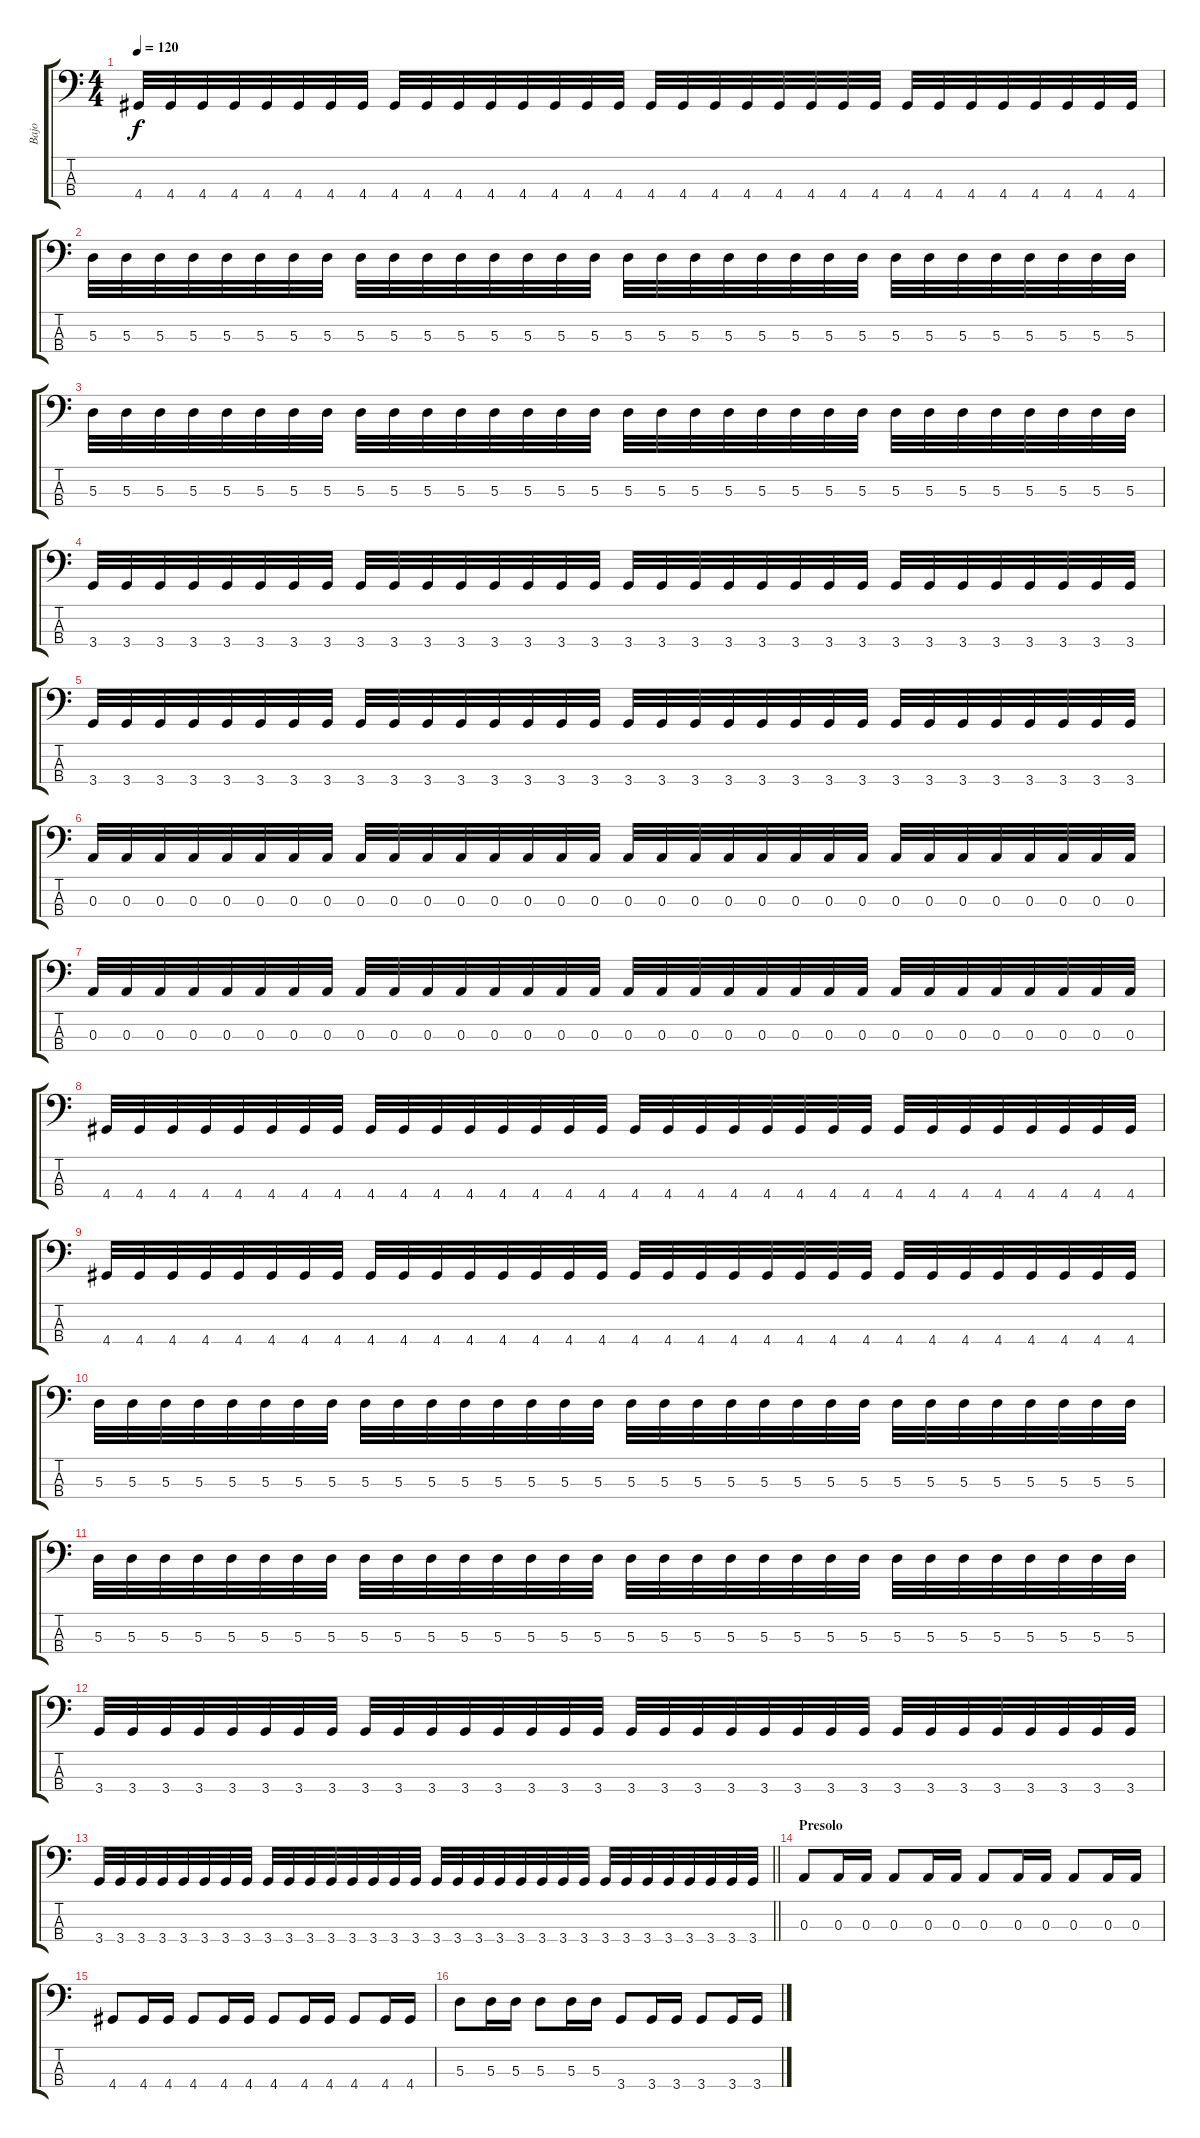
\track ("Bajo" "Bajo") {instrument electricbasspick}
\staff {score tabs}
\tuning (G2 D2 A1 E1) {hide}
\ts (4 4)
\tempo 120
\clef f4
\ks c
4.4.32{dy f} 4.4.32 4.4.32 4.4.32 4.4.32 4.4.32 4.4.32 4.4.32 4.4.32 4.4.32 4.4.32 4.4.32 4.4.32 4.4.32 4.4.32 4.4.32 4.4.32 4.4.32 4.4.32 4.4.32 4.4.32 4.4.32 4.4.32 4.4.32 4.4.32 4.4.32 4.4.32 4.4.32 4.4.32 4.4.32 4.4.32 4.4.32 |
5.3.32 5.3.32 5.3.32 5.3.32 5.3.32 5.3.32 5.3.32 5.3.32 5.3.32 5.3.32 5.3.32 5.3.32 5.3.32 5.3.32 5.3.32 5.3.32 5.3.32 5.3.32 5.3.32 5.3.32 5.3.32 5.3.32 5.3.32 5.3.32 5.3.32 5.3.32 5.3.32 5.3.32 5.3.32 5.3.32 5.3.32 5.3.32 |
5.3.32 5.3.32 5.3.32 5.3.32 5.3.32 5.3.32 5.3.32 5.3.32 5.3.32 5.3.32 5.3.32 5.3.32 5.3.32 5.3.32 5.3.32 5.3.32 5.3.32 5.3.32 5.3.32 5.3.32 5.3.32 5.3.32 5.3.32 5.3.32 5.3.32 5.3.32 5.3.32 5.3.32 5.3.32 5.3.32 5.3.32 5.3.32 |
3.4.32 3.4.32 3.4.32 3.4.32 3.4.32 3.4.32 3.4.32 3.4.32 3.4.32 3.4.32 3.4.32 3.4.32 3.4.32 3.4.32 3.4.32 3.4.32 3.4.32 3.4.32 3.4.32 3.4.32 3.4.32 3.4.32 3.4.32 3.4.32 3.4.32 3.4.32 3.4.32 3.4.32 3.4.32 3.4.32 3.4.32 3.4.32 |
3.4.32 3.4.32 3.4.32 3.4.32 3.4.32 3.4.32 3.4.32 3.4.32 3.4.32 3.4.32 3.4.32 3.4.32 3.4.32 3.4.32 3.4.32 3.4.32 3.4.32 3.4.32 3.4.32 3.4.32 3.4.32 3.4.32 3.4.32 3.4.32 3.4.32 3.4.32 3.4.32 3.4.32 3.4.32 3.4.32 3.4.32 3.4.32 |
0.3.32 0.3.32 0.3.32 0.3.32 0.3.32 0.3.32 0.3.32 0.3.32 0.3.32 0.3.32 0.3.32 0.3.32 0.3.32 0.3.32 0.3.32 0.3.32 0.3.32 0.3.32 0.3.32 0.3.32 0.3.32 0.3.32 0.3.32 0.3.32 0.3.32 0.3.32 0.3.32 0.3.32 0.3.32 0.3.32 0.3.32 0.3.32 |
0.3.32 0.3.32 0.3.32 0.3.32 0.3.32 0.3.32 0.3.32 0.3.32 0.3.32 0.3.32 0.3.32 0.3.32 0.3.32 0.3.32 0.3.32 0.3.32 0.3.32 0.3.32 0.3.32 0.3.32 0.3.32 0.3.32 0.3.32 0.3.32 0.3.32 0.3.32 0.3.32 0.3.32 0.3.32 0.3.32 0.3.32 0.3.32 |
4.4.32 4.4.32 4.4.32 4.4.32 4.4.32 4.4.32 4.4.32 4.4.32 4.4.32 4.4.32 4.4.32 4.4.32 4.4.32 4.4.32 4.4.32 4.4.32 4.4.32 4.4.32 4.4.32 4.4.32 4.4.32 4.4.32 4.4.32 4.4.32 4.4.32 4.4.32 4.4.32 4.4.32 4.4.32 4.4.32 4.4.32 4.4.32 |
4.4.32 4.4.32 4.4.32 4.4.32 4.4.32 4.4.32 4.4.32 4.4.32 4.4.32 4.4.32 4.4.32 4.4.32 4.4.32 4.4.32 4.4.32 4.4.32 4.4.32 4.4.32 4.4.32 4.4.32 4.4.32 4.4.32 4.4.32 4.4.32 4.4.32 4.4.32 4.4.32 4.4.32 4.4.32 4.4.32 4.4.32 4.4.32 |
5.3.32 5.3.32 5.3.32 5.3.32 5.3.32 5.3.32 5.3.32 5.3.32 5.3.32 5.3.32 5.3.32 5.3.32 5.3.32 5.3.32 5.3.32 5.3.32 5.3.32 5.3.32 5.3.32 5.3.32 5.3.32 5.3.32 5.3.32 5.3.32 5.3.32 5.3.32 5.3.32 5.3.32 5.3.32 5.3.32 5.3.32 5.3.32 |
5.3.32 5.3.32 5.3.32 5.3.32 5.3.32 5.3.32 5.3.32 5.3.32 5.3.32 5.3.32 5.3.32 5.3.32 5.3.32 5.3.32 5.3.32 5.3.32 5.3.32 5.3.32 5.3.32 5.3.32 5.3.32 5.3.32 5.3.32 5.3.32 5.3.32 5.3.32 5.3.32 5.3.32 5.3.32 5.3.32 5.3.32 5.3.32 |
3.4.32 3.4.32 3.4.32 3.4.32 3.4.32 3.4.32 3.4.32 3.4.32 3.4.32 3.4.32 3.4.32 3.4.32 3.4.32 3.4.32 3.4.32 3.4.32 3.4.32 3.4.32 3.4.32 3.4.32 3.4.32 3.4.32 3.4.32 3.4.32 3.4.32 3.4.32 3.4.32 3.4.32 3.4.32 3.4.32 3.4.32 3.4.32 |
\barLineRight lightlight
3.4.32 3.4.32 3.4.32 3.4.32 3.4.32 3.4.32 3.4.32 3.4.32 3.4.32 3.4.32 3.4.32 3.4.32 3.4.32 3.4.32 3.4.32 3.4.32 3.4.32 3.4.32 3.4.32 3.4.32 3.4.32 3.4.32 3.4.32 3.4.32 3.4.32 3.4.32 3.4.32 3.4.32 3.4.32 3.4.32 3.4.32 3.4.32 |
\section ("" "Presolo")
0.3.8 0.3.16 0.3.16 0.3.8 0.3.16 0.3.16 0.3.8 0.3.16 0.3.16 0.3.8 0.3.16 0.3.16 |
4.4.8 4.4.16 4.4.16 4.4.8 4.4.16 4.4.16 4.4.8 4.4.16 4.4.16 4.4.8 4.4.16 4.4.16 |
5.3.8 5.3.16 5.3.16 5.3.8 5.3.16 5.3.16 3.4.8 3.4.16 3.4.16 3.4.8 3.4.16 3.4.16
